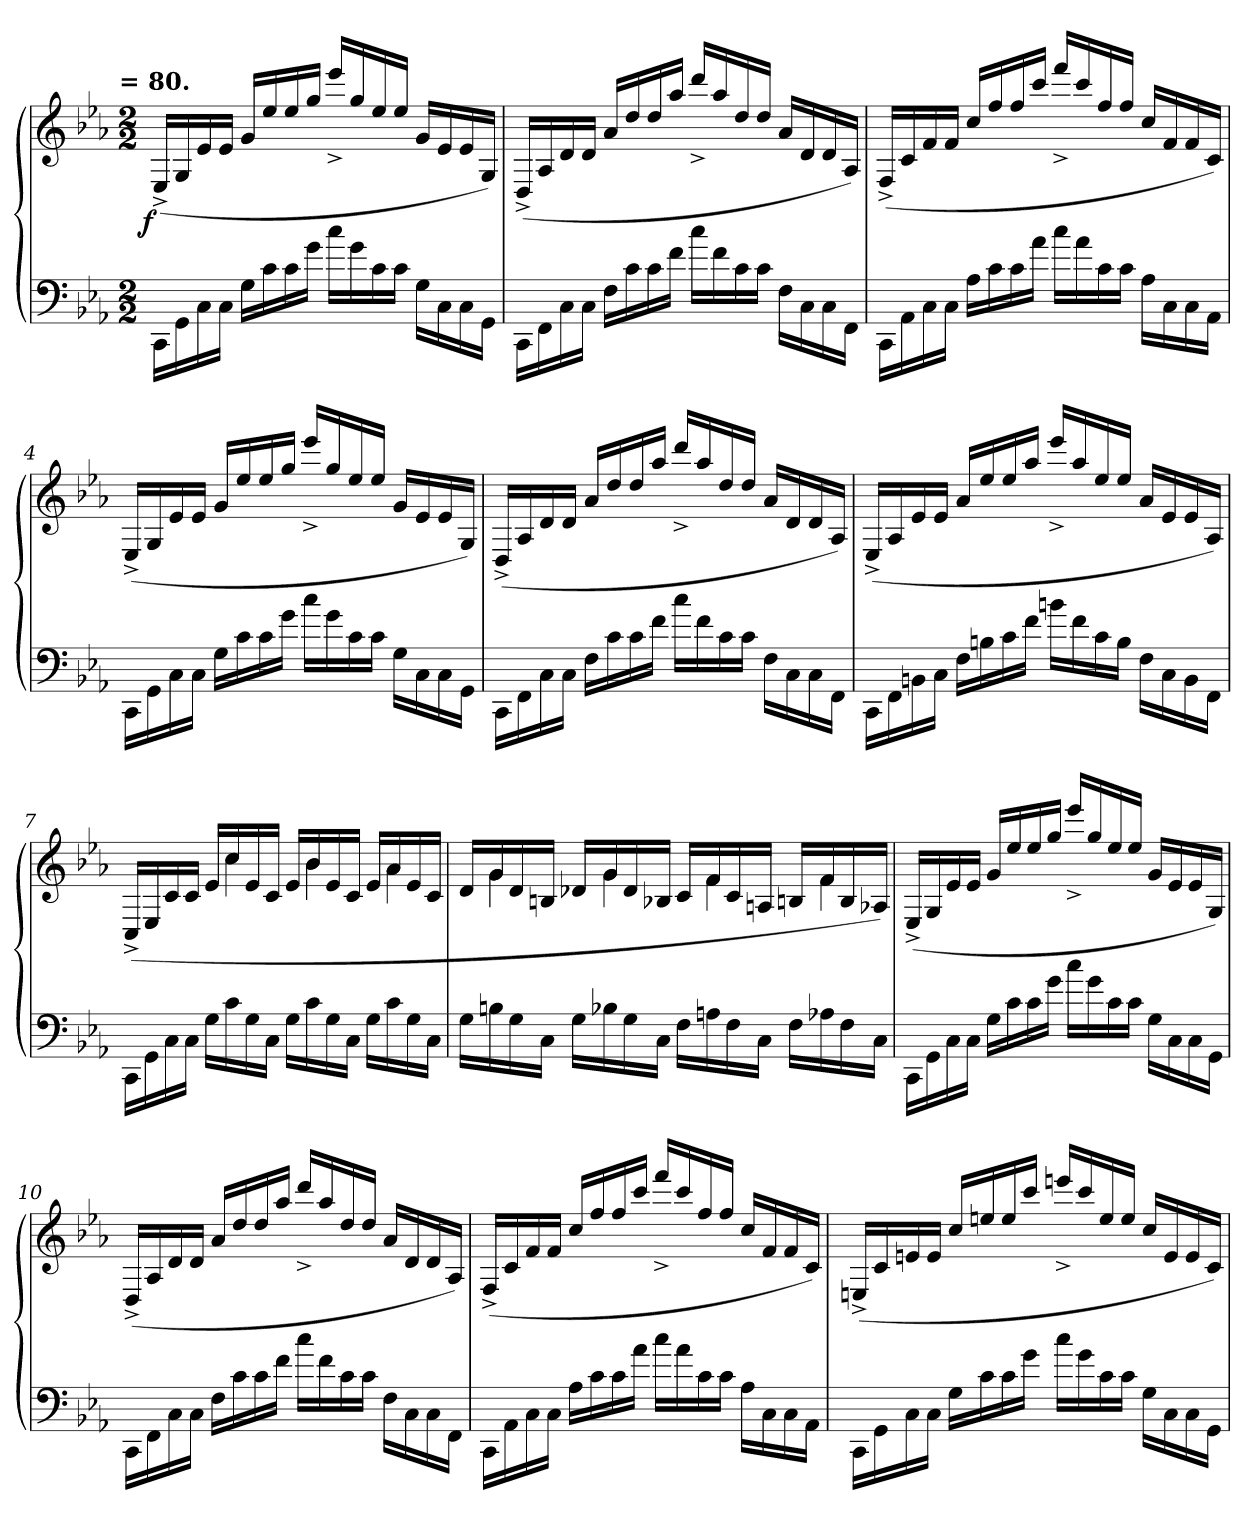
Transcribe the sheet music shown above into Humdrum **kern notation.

**kern	**kern	**dynam
*part1	*part1	*part1
*staff2	*staff1	*staff1/2
*clefF4	*clefG2	*
*k[b-e-a-]	*k[b-e-a-]	*
*c:	*c:	*
!!LO:TX:omd:t==&nbsp;80.
*M2/2	*M2/2	*
*MM160	*MM160	*
=1	=1	=1
!	!	!LO:DY:rj
16CC\LL	(>16E-^</LL	f
16GG\	16G/	.
16C	16e-	.
16CJJ	16e-JJ	.
16GLL	16g/LL	.
16c	16ee-	.
16c	16ee-	.
16g\JJ	16gg/JJ	.
16cc\LL	16eee-^</LL	.
16g\	16gg/	.
16c\	16ee-/	.
16c\JJ	16ee-/JJ	.
16G\LL	16gLL	.
16C	16e-	.
16C	16e-	.
16GG\JJ	16G/JJ)	.
=2	=2	=2
16CC\LL	(>16D^</LL	.
16FF\	16A-/	.
16C	16d	.
16CJJ	16dJJ	.
16FLL	16a-/LL	.
16c	16dd	.
16c	16dd	.
16f\JJ	16aa-/JJ	.
16cc\LL	16ddd^</LL	.
16f\	16aa-/	.
16c\	16dd/	.
16c\JJ	16dd/JJ	.
16F\LL	16a-/LL	.
16C	16d	.
16C	16d	.
16FF\JJ	16A-/JJ)	.
=3	=3	=3
16CC\LL	(>16F^/LL	.
16AA-	16c	.
16C	16f	.
16CJJ	16fJJ	.
16A-\LL	16cc/LL	.
16c	16ff	.
16c	16ff	.
16a-\JJ	16ccc/JJ	.
16cc\LL	16fff^</LL	.
16a-\	16ccc/	.
16c\	16ff/	.
16c\JJ	16ff/JJ	.
16A-\LL	16ccLL	.
16C	16f	.
16C	16f	.
16AA-JJ	16cJJ)	.
=4	=4	=4
16CC\LL	(>16E-^/LL	.
16GG\	16G/	.
16C	16e-	.
16CJJ	16e-JJ	.
16GLL	16g/LL	.
16c	16ee-	.
16c	16ee-	.
16g\JJ	16gg/JJ	.
16cc\LL	16eee-^</LL	.
16g\	16gg/	.
16c\	16ee-/	.
16c\JJ	16ee-/JJ	.
16G\LL	16gLL	.
16C	16e-	.
16C	16e-	.
16GG\JJ	16G/JJ)	.
=5	=5	=5
16CC\LL	(>16D^</LL	.
16FF\	16A-/	.
16C	16d	.
16CJJ	16dJJ	.
16FLL	16a-/LL	.
16c	16dd	.
16c	16dd	.
16f\JJ	16aa-/JJ	.
16cc\LL	16ddd^</LL	.
16f\	16aa-/	.
16c\	16dd/	.
16c\JJ	16dd/JJ	.
16F\LL	16a-LL	.
16C	16d	.
16C	16d	.
16FF\JJ	16A-/JJ)	.
=6	=6	=6
16CC\LL	(>16E-^/LL	.
16FF\	16A-/	.
16BBn	16e-	.
16CJJ	16e-JJ	.
16FLL	16a-/LL	.
16Bn	16ee-	.
16c	16ee-	.
16f\JJ	16aa-/JJ	.
16bn\LL	16eee-^</LL	.
16f\	16aa-/	.
16c\	16ee-/	.
16B\JJ	16ee-/JJ	.
16F\LL	16a-LL	.
16C	16e-	.
16BB	16e-	.
16FFJJ	16A-JJ)	.
=7	=7	=7
*	*^	*
16CC\LL	(>16C^/LL	4ryy	.
16GG\	16E-/	.	.
16C	16c	.	.
16CJJ	16cJJ	.	.
16GLL	16e-/LL	16ryy	.
!	!	!LO:N:vis=4	!
16c	16cc	8.cc\	.
16G	16e-	.	.
16CJJ	16cJJ	.	.
16GLL	16e-/LL	16ryy	.
!	!	!LO:N:vis=4	!
16c	16b-	8.b-\	.
16G	16e-	.	.
16CJJ	16cJJ	.	.
16GLL	16e-/LL	16ryy	.
!	!	!LO:N:vis=4	!
16c	16a-	8.a-\	.
16G	16e-	.	.
16CJJ	16cJJ	.	.
=8	=8	=8	=8
16GLL	16d/LL	16ryy	.
!	!	!LO:N:vis=4	!
16Bn	16g	8.g\	.
16G	16d	.	.
16CJJ	16BnJJ	.	.
16GLL	16d-X/LL	16ryy	.
!	!	!LO:N:vis=4	!
16B-X	16g	8.g\	.
16G	16d-	.	.
16CJJ	16B-XJJ	.	.
16FLL	16c/LL	16ryy	.
!	!	!LO:N:vis=4	!
16An	16f	8.f\	.
16F	16c	.	.
16CJJ	16AnJJ	.	.
16FLL	16Bn/LL	16ryy	.
!	!	!LO:N:vis=4	!
16A-X	16f	8.f\	.
16F	16B	.	.
16CJJ	16A-XJJ)	.	.
*	*v	*v	*
=9	=9	=9
16CC\LL	(>16E-^/LL	.
16GG\	16G/	.
16C	16e-	.
16CJJ	16e-JJ	.
16GLL	16g/LL	.
16c	16ee-	.
16c	16ee-	.
16g\JJ	16gg/JJ	.
16cc\LL	16eee-^</LL	.
16g\	16gg/	.
16c\	16ee-/	.
16c\JJ	16ee-/JJ	.
16G\LL	16gLL	.
16C	16e-	.
16C	16e-	.
16GG\JJ	16G/JJ)	.
=10	=10	=10
16CC\LL	(>16D^/LL	.
16FF\	16A-/	.
16C	16d	.
16CJJ	16dJJ	.
16FLL	16a-/LL	.
16c	16dd	.
16c	16dd	.
16f\JJ	16aa-/JJ	.
16cc\LL	16ddd^</LL	.
16f\	16aa-/	.
16c\	16dd/	.
16c\JJ	16dd/JJ	.
16F\LL	16a-LL	.
16C	16d	.
16C	16d	.
16FF\JJ	16A-/JJ)	.
=11	=11	=11
16CC\LL	(>16F^/LL	.
16AA-\	16c/	.
16C	16f	.
16CJJ	16fJJ	.
16A-LL	16cc/LL	.
16c	16ff	.
16c	16ff	.
16a-\JJ	16ccc/JJ	.
16cc\LL	16fff^</LL	.
16a-\	16ccc/	.
16c\	16ff/	.
16c\JJ	16ff/JJ	.
16A-\LL	16ccLL	.
16C	16f	.
16C	16f	.
16AA-JJ	16cJJ)	.
=12	=12	=12
16CC\LL	(>16En^/LL	.
16GG\	16c/	.
16C	16en	.
16CJJ	16eJJ	.
16GLL	16cc/LL	.
16c	16een	.
16c	16ee	.
16g\JJ	16ccc/JJ	.
16cc\LL	16eeen^</LL	.
16g\	16ccc/	.
16c\	16ee/	.
16c\JJ	16ee/JJ	.
16G\LL	16ccLL	.
16C	16e	.
16C	16e	.
16GGJJ	16cJJ)	.
=	=	=
*-	*-	*-
